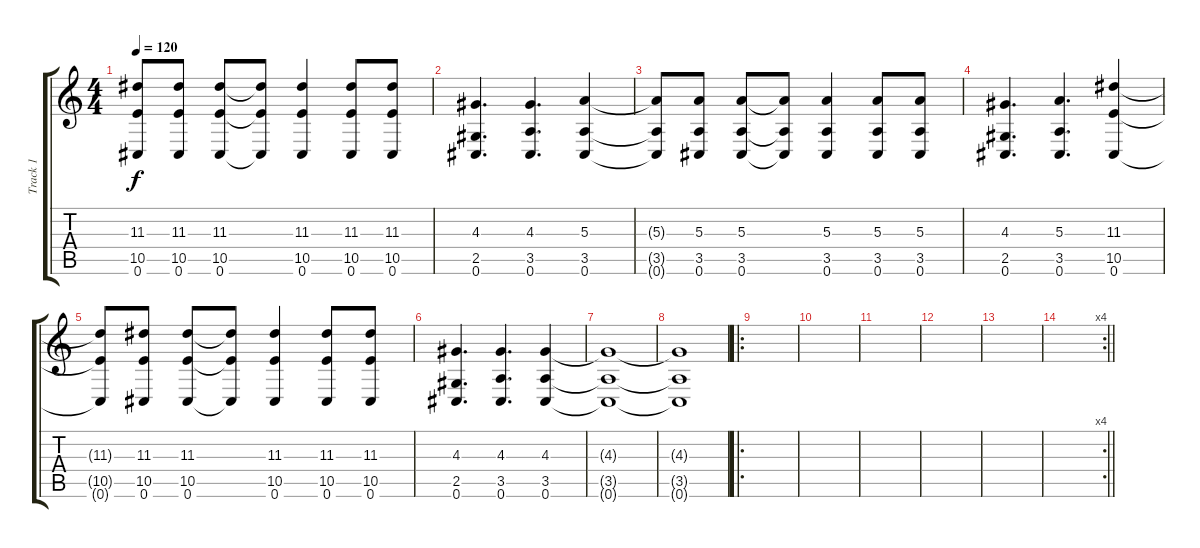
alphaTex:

\track ("Track 1" "Track 1") {instrument distortionguitar}
\staff {score tabs}
\tuning (Db4 Ab3 E3 B2 Gb2 Db2) {hide}
\ts (4 4)
\tempo 120
\clef g2
\ks c
(11.3{t} 10.5{t} 0.6{t}).8{dy f} (11.3 10.5 0.6).8 (11.3 10.5 0.6).8 (11.3{t} 10.5{t} 0.6{t}).8 (11.3 10.5 0.6).4 (11.3 10.5 0.6).8 (11.3 10.5 0.6).8 |
(4.3 2.5 0.6).4{d} (4.3 3.5 0.6).4{d} (5.3 3.5 0.6).4 |
(5.3{t} 3.5{t} 0.6{t}).8 (5.3 3.5 0.6).8 (5.3 3.5 0.6).8 (5.3{t} 3.5{t} 0.6{t}).8 (5.3 3.5 0.6).4 (5.3 3.5 0.6).8 (5.3 3.5 0.6).8 |
(4.3 2.5 0.6).4{d} (5.3 3.5 0.6).4{d} (11.3 10.5 0.6).4 |
(11.3{t} 10.5{t} 0.6{t}).8 (11.3 10.5 0.6).8 (11.3 10.5 0.6).8 (11.3{t} 10.5{t} 0.6{t}).8 (11.3 10.5 0.6).4 (11.3 10.5 0.6).8 (11.3 10.5 0.6).8 |
(4.3 2.5 0.6).4{d} (4.3 3.5 0.6).4{d} (4.3 3.5 0.6).4 |
(4.3{t} 3.5{t} 0.6{t}).1 |
(4.3{t} 3.5{t} 0.6{t}).1 |
\ro
|
|
|
|
|
\rc 4
\barLineRight lightlight
